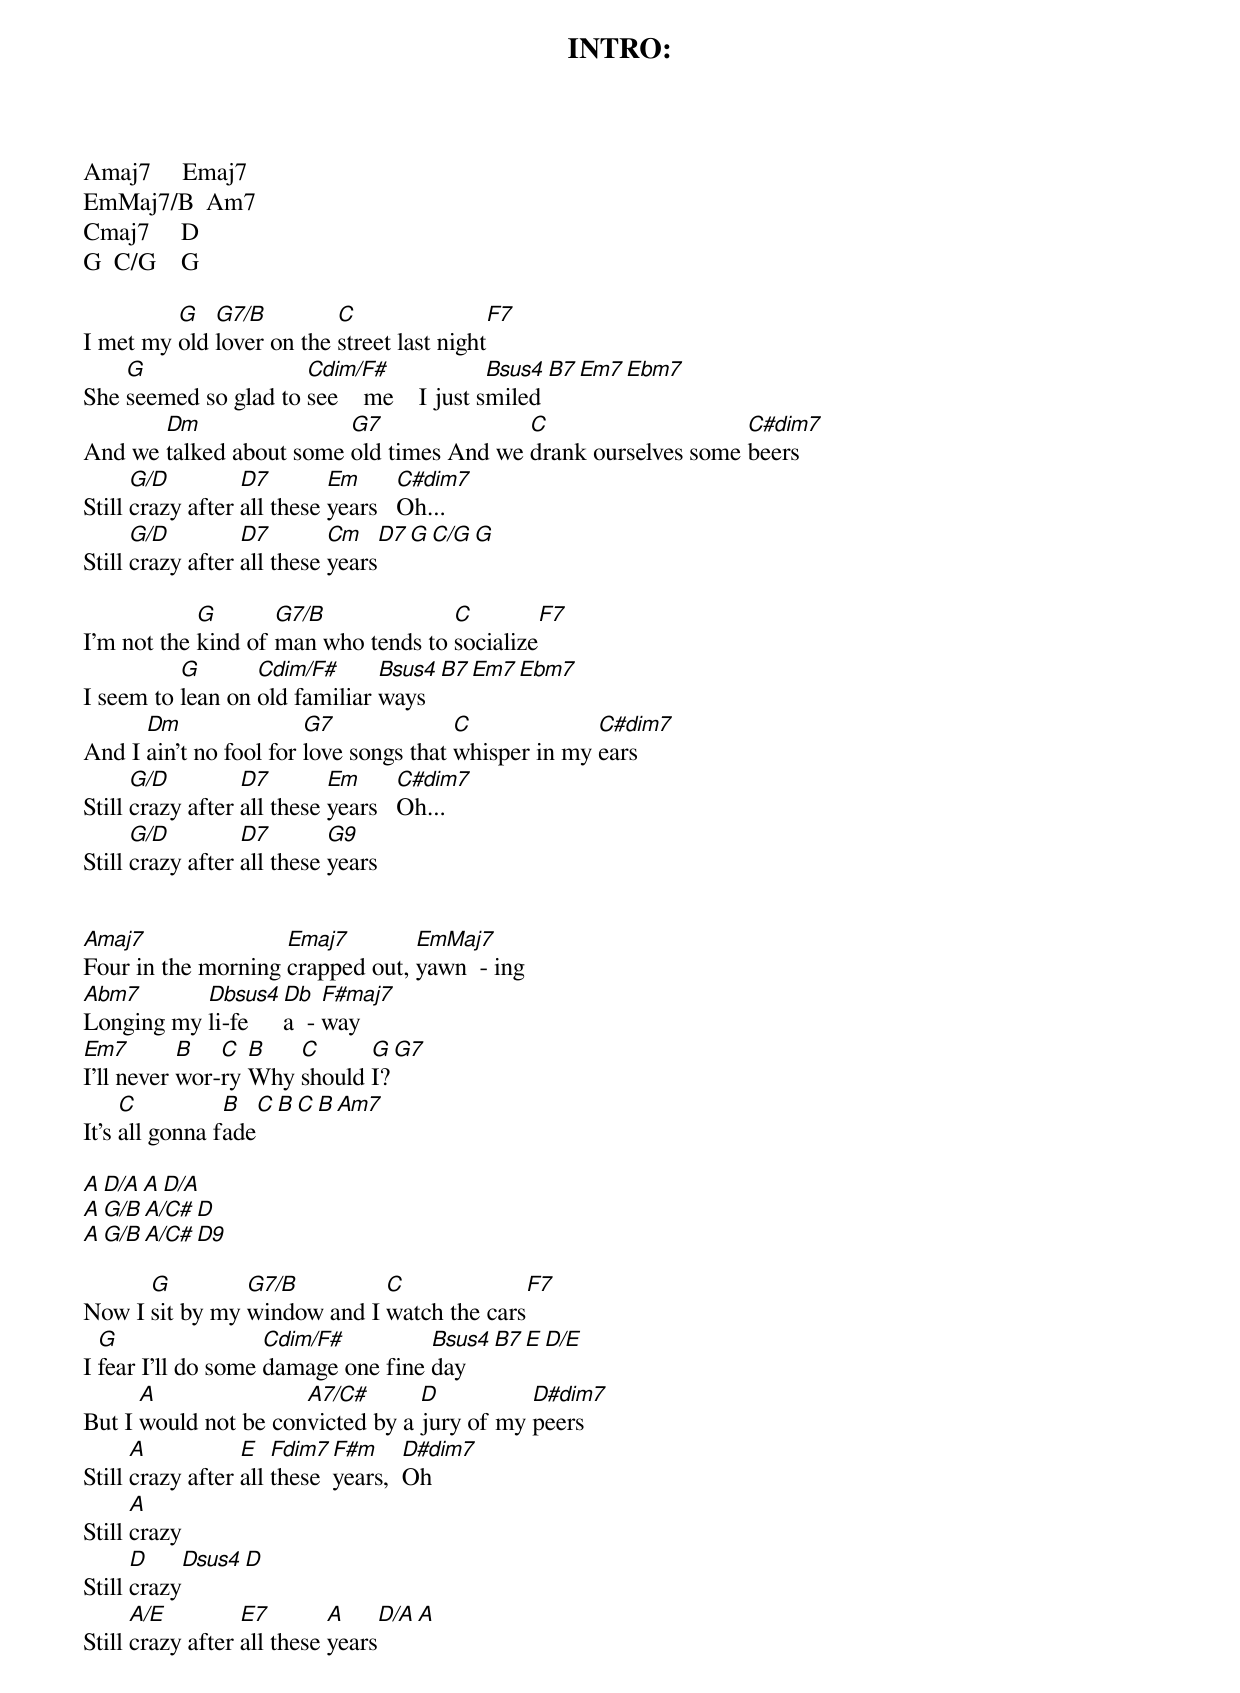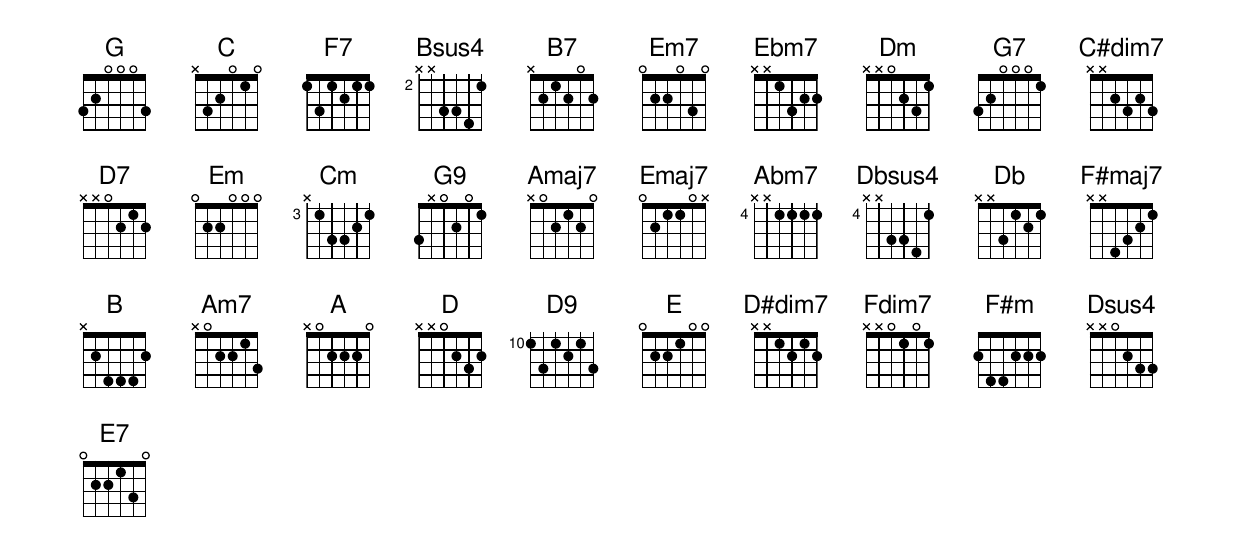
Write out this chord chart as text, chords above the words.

INTRO:
Amaj7     Emaj7
EmMaj7/B  Am7
Cmaj7     D
G  C/G    G

         G   G7/B         C                 F7
I met my old lover on the street last night
    G                 Cdim/F#              Bsus4   B7  Em7 Ebm7
She seemed so glad to see    me    I just smiled
       Dm                G7               C                    C#dim7
And we talked about some old times And we drank ourselves some beers
      G/D         D7        Em      C#dim7
Still crazy after all these years   Oh...
      G/D         D7        Cm        D7  G  C/G  G
Still crazy after all these years

            G       G7/B             C          F7
I’m not the kind of man who tends to socialize
          G       Cdim/F#      Bsus4  B7   Em7 Ebm7
I seem to lean on old familiar ways
      Dm                G7              C             C#dim7
And I ain't no fool for love songs that whisper in my ears
      G/D         D7        Em      C#dim7
Still crazy after all these years   Oh...
      G/D         D7        G9
Still crazy after all these years


Amaj7               Emaj7        EmMaj7
Four in the morning crapped out, yawn  - ing
Abm7       Dbsus4 Db   F#maj7
Longing my li-fe  a  - way
Em7        B   C  B   C      G  G7
I’ll never wor-ry Why should I?
     C          B    C  B  C  B  Am7
It’s all gonna fade

A  D/A  A     D/A
A  G/B  A/C#  D
A  G/B  A/C#  D9

      G         G7/B         C              F7
Now I sit by my window and I watch the cars
  G                 Cdim/F#         Bsus4   B7  E  D/E
I fear I’ll do some damage one fine day
      A               A7/C#       D          D#dim7
But I would not be convicted by a jury of my peers
      A           E   Fdim7 F#m     D#dim7
Still crazy after all these years,  Oh
      A
Still crazy
      D           Dsus4  D
Still crazy
      A/E         E7        A      D/A   A
Still crazy after all these years
